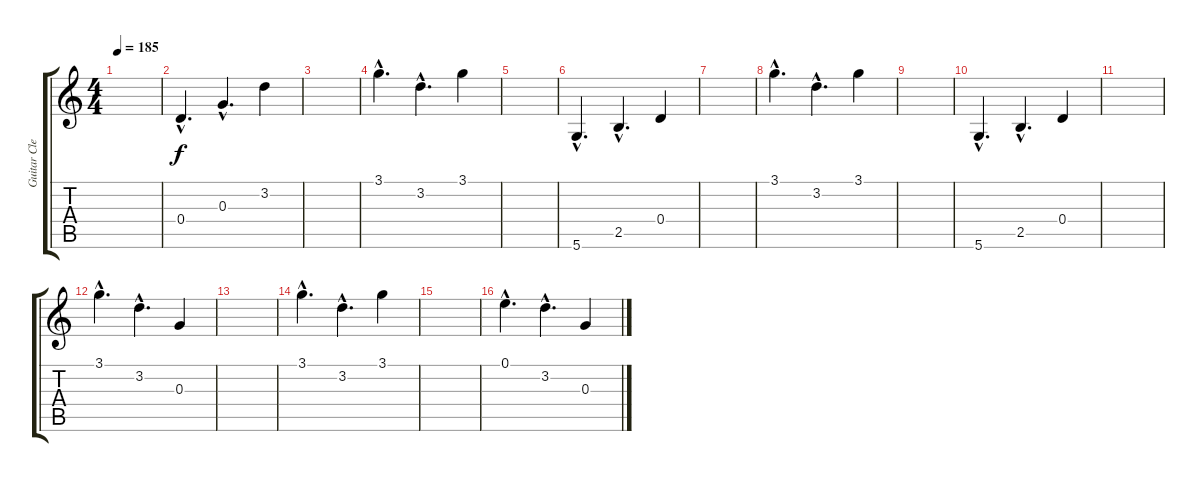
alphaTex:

\track ("Guitar Clean 1" "Guitar Cle") {instrument electricguitarclean}
\staff {score tabs}
\tuning (E4 B3 G3 D3 A2 D2) {hide}
\ts (4 4)
\tempo 185
\clef g2
\ks c
|
0.4{hac}.4{d} 0.3{hac}.4{d} 3.2.4 |
|
3.1{hac}.4{d} 3.2{hac}.4{d} 3.1.4 |
|
5.6{hac}.4{d} 2.5{hac}.4{d} 0.4.4 |
|
3.1{hac}.4{d} 3.2{hac}.4{d} 3.1.4 |
|
5.6{hac}.4{d} 2.5{hac}.4{d} 0.4.4 |
|
3.1{hac}.4{d} 3.2{hac}.4{d} 0.3.4 |
|
3.1{hac}.4{d} 3.2{hac}.4{d} 3.1.4 |
|
0.1{hac}.4{d} 3.2{hac}.4{d} 0.3.4
